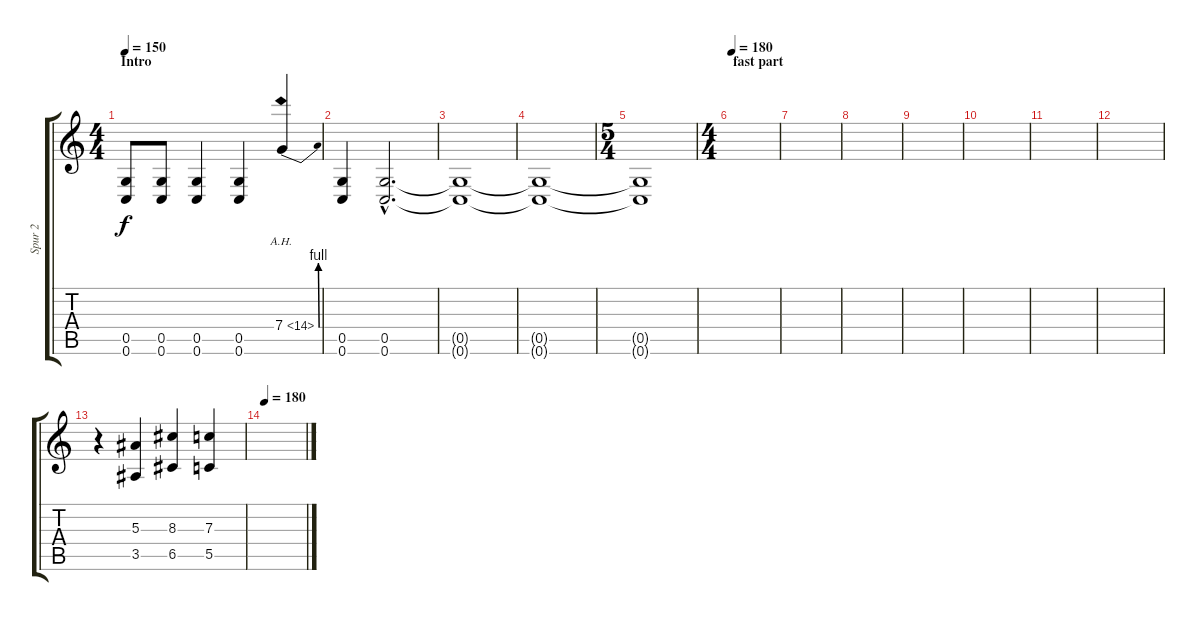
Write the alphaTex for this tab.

\track ("Spur 2" "Spur 2") {instrument distortionguitar}
\staff {score tabs}
\tuning (D4 A3 F3 C3 G2 C2) {hide}
\ts (4 4)
\section ("" "Intro")
\tempo 150
\clef g2
\ks c
(0.5 0.6).8{dy f instrument distortionguitar} (0.5 0.6).8 (0.5 0.6).4 (0.5 0.6).4 7.4{be (bend 0 0 60 4) ah 7}.4 |
(0.5 0.6).4 (0.5{hac} 0.6{hac}).2{d} |
(0.5{t} 0.6{t}).1 |
(0.5{t} 0.6{t}).1 |
\ts (5 4)
(0.5{t} 0.6{t}).1 |
\ts (4 4)
\section ("" "fast part")
\tempo 180
|
|
|
|
|
|
|
r.4 (5.3 3.5).4 (8.3 6.5).4 (7.3 5.5).4 |
\tempo 180
